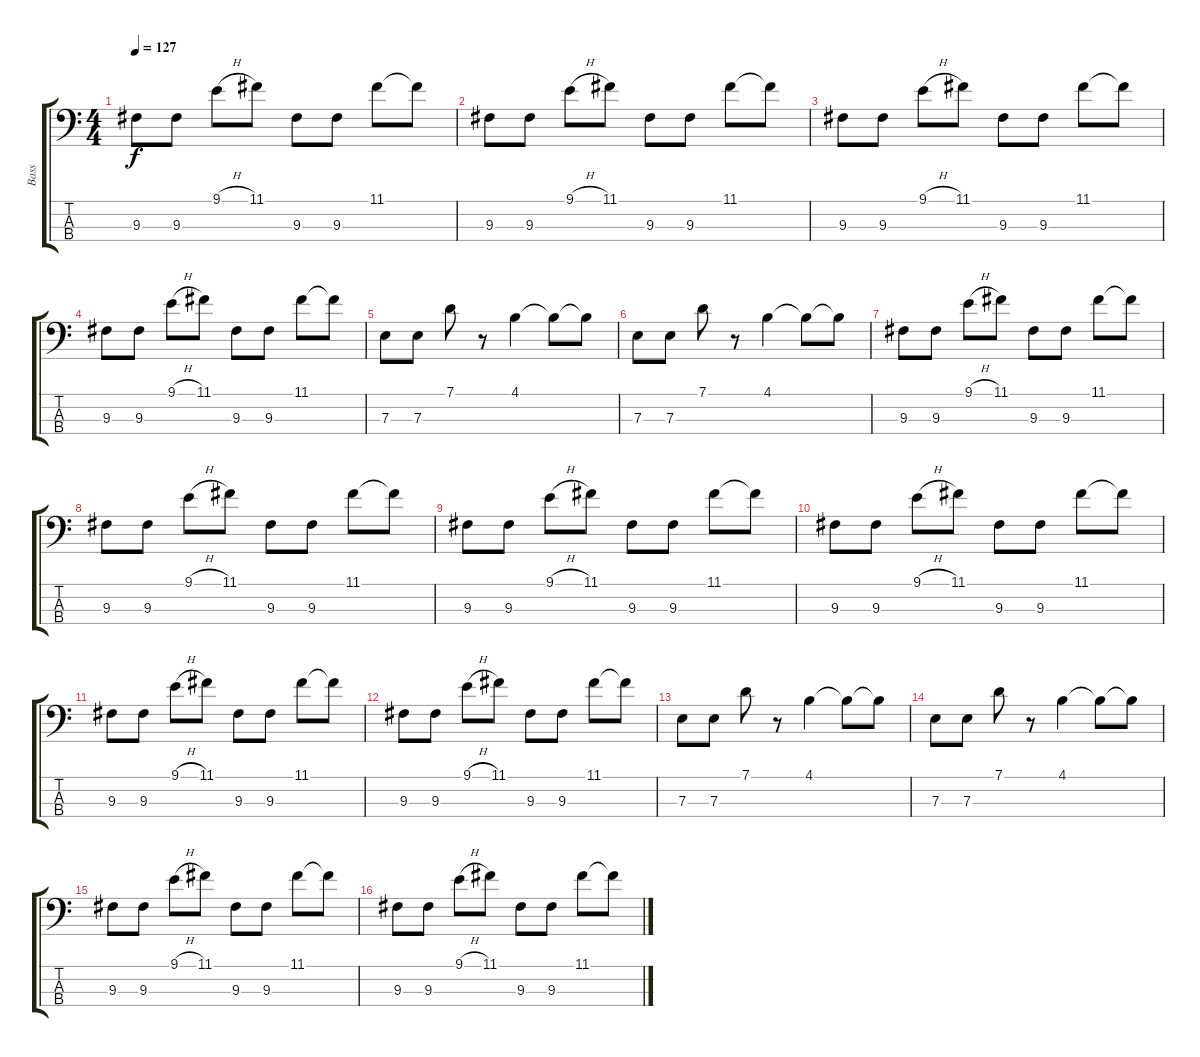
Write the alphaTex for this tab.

\track ("Bass" "Bass") {instrument electricbassfinger}
\staff {score tabs}
\tuning (G2 D2 A1 E1) {hide}
\ts (4 4)
\tempo 127
\clef f4
\ks c
9.3.8{dy f instrument electricbassfinger} 9.3.8 9.1{h}.8 11.1.8 9.3.8 9.3.8 11.1.8 11.1{t}.8 |
9.3.8 9.3.8 9.1{h}.8 11.1.8 9.3.8 9.3.8 11.1.8 11.1{t}.8 |
9.3.8 9.3.8 9.1{h}.8 11.1.8 9.3.8 9.3.8 11.1.8 11.1{t}.8 |
9.3.8 9.3.8 9.1{h}.8 11.1.8 9.3.8 9.3.8 11.1.8 11.1{t}.8 |
7.3.8 7.3.8 7.1.8 r.8 4.1.4 4.1{t}.8 4.1{t}.8 |
7.3.8 7.3.8 7.1.8 r.8 4.1.4 4.1{t}.8 4.1{t}.8 |
9.3.8 9.3.8 9.1{h}.8 11.1.8 9.3.8 9.3.8 11.1.8 11.1{t}.8 |
9.3.8 9.3.8 9.1{h}.8 11.1.8 9.3.8 9.3.8 11.1.8 11.1{t}.8 |
9.3.8 9.3.8 9.1{h}.8 11.1.8 9.3.8 9.3.8 11.1.8 11.1{t}.8 |
9.3.8 9.3.8 9.1{h}.8 11.1.8 9.3.8 9.3.8 11.1.8 11.1{t}.8 |
9.3.8 9.3.8 9.1{h}.8 11.1.8 9.3.8 9.3.8 11.1.8 11.1{t}.8 |
9.3.8 9.3.8 9.1{h}.8 11.1.8 9.3.8 9.3.8 11.1.8 11.1{t}.8 |
7.3.8 7.3.8 7.1.8 r.8 4.1.4 4.1{t}.8 4.1{t}.8 |
7.3.8 7.3.8 7.1.8 r.8 4.1.4 4.1{t}.8 4.1{t}.8 |
9.3.8 9.3.8 9.1{h}.8 11.1.8 9.3.8 9.3.8 11.1.8 11.1{t}.8 |
9.3.8 9.3.8 9.1{h}.8 11.1.8 9.3.8 9.3.8 11.1.8 11.1{t}.8
